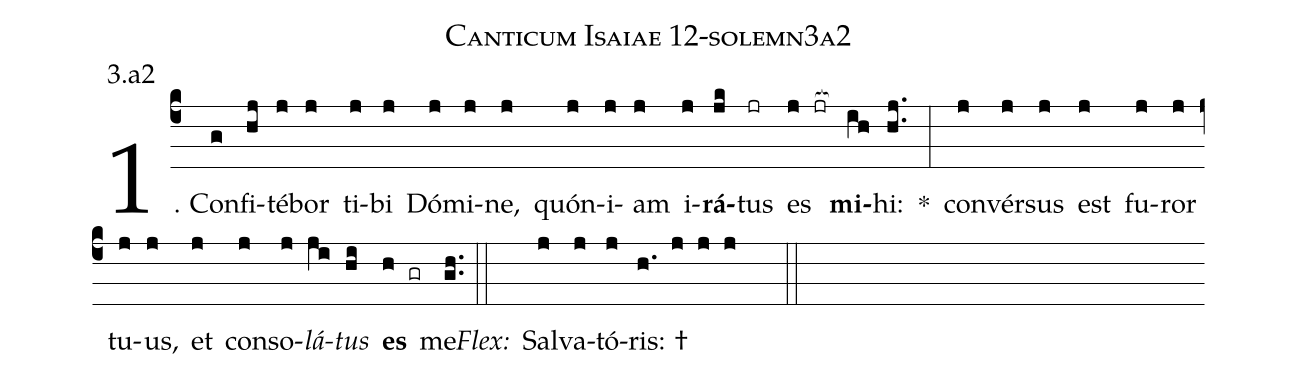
name: Canticum Isaiae 12-solemn3a2;
annotation: 3.a2;
%%
(c4)1. Con(g)fi(hj)té(j)bor(j) ti(j)bi(j) Dó(j)mi(j)ne,(j) quón(j)i(j)am(j) i(j)<b>rá</b>(jk)tus(jr) es(j jr[ocb:1{]) <b>mi</b>(ih[ocb:0}])hi:(hj..) *(:) con(j)vér(j)sus(j) est(j) fu(j)ror(j) tu(j)us,(j) et(j) con(j)so(j)<i>lá</i>(ji)<i>tus</i>(hi) <b>es</b>(h gr) me.(gh..) (::)
<i>Flex:</i>()  Sal(j)va(j)tó(j)ris: †(h. j j j  ::)
